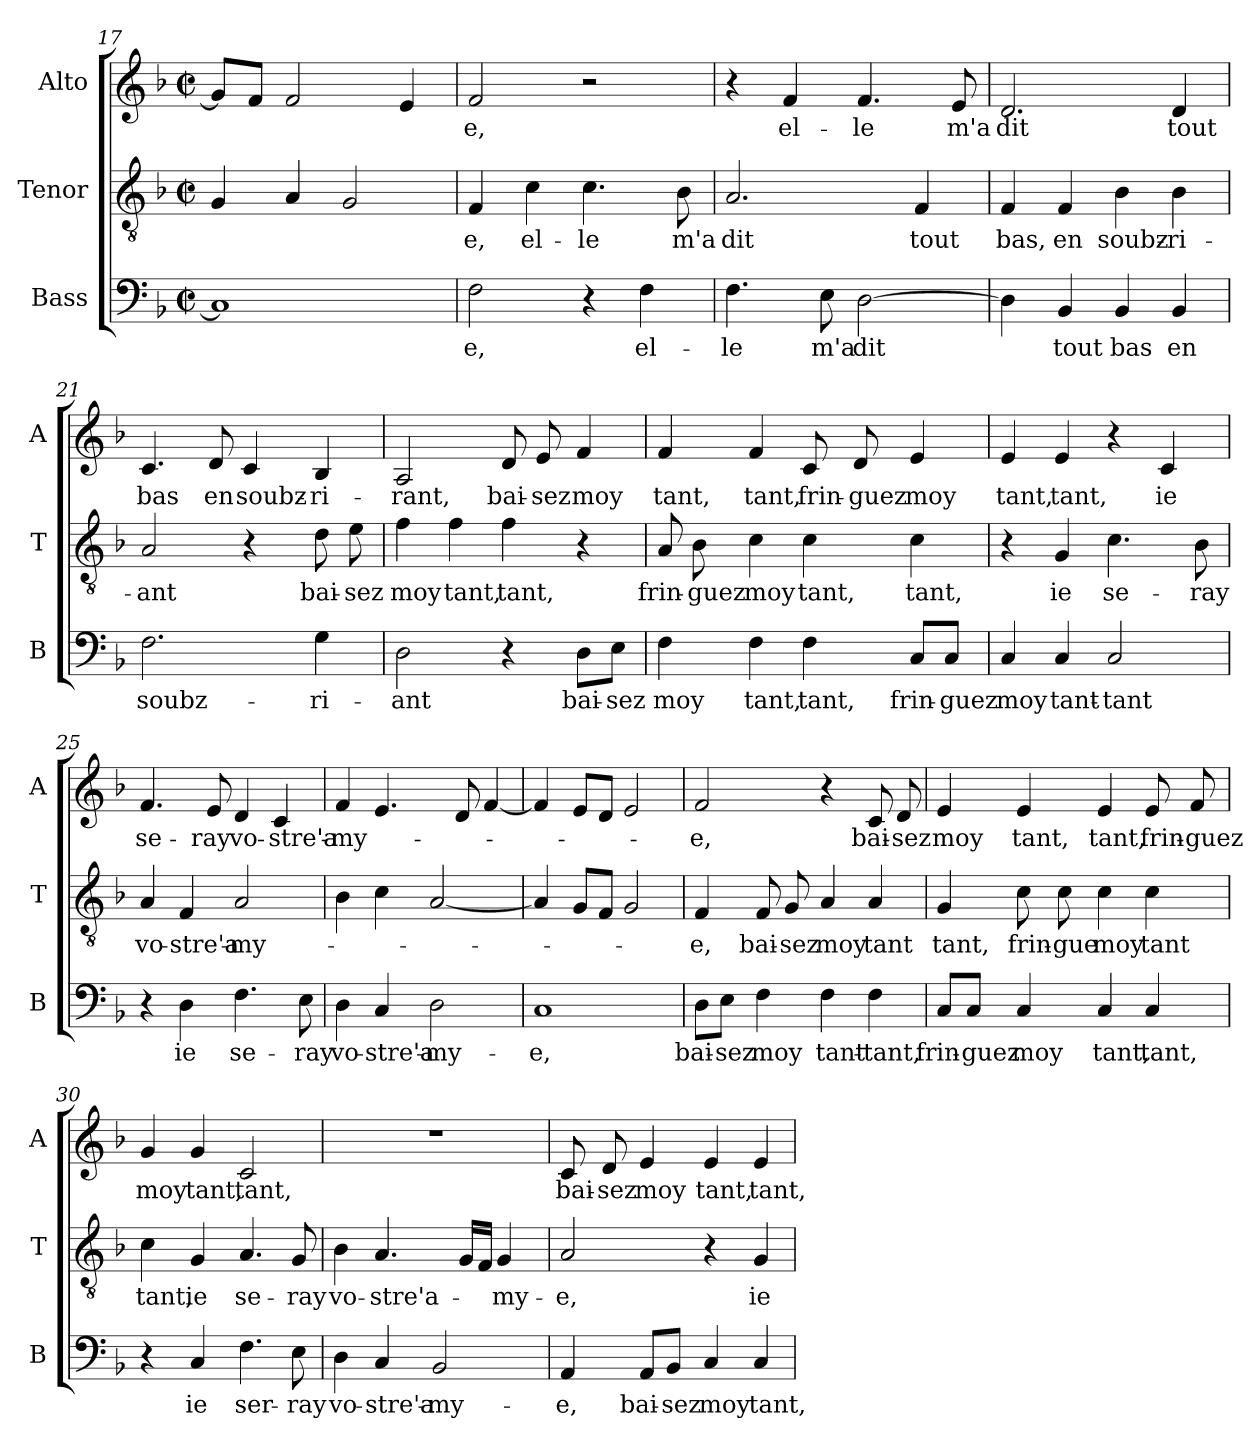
**kern	**text	**kern	**text	**kern	**text
*part3	*part3	*part2	*part2	*part1	*part1
*staff3	*staff3	*staff2	*staff2	*staff1	*staff1
*I"Bass	*	*I"Tenor	*	*I"Alto	*
*I'B	*	*I'T	*	*I'A	*
!!LO:PB:g=z
*clefF4	*	*clefGv2	*	*clefG2	*
*k[b-]	*	*k[b-]	*	*k[b-]	*
*F:	*	*F:	*	*F:	*
*M2/2	*	*M2/2	*	*M2/2	*
*met(c|)	*	*met(c|)	*	*met(c|)	*
=17	=17	=17	=17	=17	=17
1C]	.	4G/	.	8g/L]	.
.	.	.	.	8f/J	.
.	.	4A/	.	2f/	.
.	.	2G/	.	.	.
.	.	.	.	4e/	.
=18	=18	=18	=18	=18	=18
!	!LO:LY:b	!	!LO:LY:b	!	!LO:LY:b
2F\	-e,	4F/	-e,	2f/	-e,
!	!	!	!LO:LY:b	!	!
.	.	4c\	el-	.	.
!	!	!	!LO:LY:b	!	!
4r	.	4.c\	-le	2r	.
!	!LO:LY:b	!	!	!	!
4F\	el-	.	.	.	.
!	!	!	!LO:LY:b	!	!
.	.	8B-\	m'a	.	.
=19	=19	=19	=19	=19	=19
!	!LO:LY:b	!	!LO:LY:b	!	!
4.F\	-le	2.A/	dit	4r	.
!	!	!	!	!	!LO:LY:b
.	.	.	.	4f/	el-
!	!LO:LY:b	!	!	!	!
8E\	m'a	.	.	.	.
!	!LO:LY:b	!	!	!	!LO:LY:b
[2D\	dit	.	.	4.f/	-le
!	!	!	!LO:LY:b	!	!
.	.	4F/	tout	.	.
!	!	!	!	!	!LO:LY:b
.	.	.	.	8e/	m'a
=20	=20	=20	=20	=20	=20
!	!	!	!LO:LY:b	!	!LO:LY:b
4D\]	.	4F/	bas,	2.d/	dit
!	!LO:LY:b	!	!LO:LY:b	!	!
4BB-/	tout	4F/	en	.	.
!	!LO:LY:b	!	!LO:LY:b	!	!
4BB-/	bas	4B-\	soubz-	.	.
!	!LO:LY:b	!	!LO:LY:b	!	!LO:LY:b
4BB-/	en	4B-\	-ri-	4d/	tout
=21	=21	=21	=21	=21	=21
!	!LO:LY:b	!	!LO:LY:b	!	!LO:LY:b
2.F\	soubz-	2A/	-ant	4.c/	bas
!	!	!	!	!	!LO:LY:b
.	.	.	.	8d/	en
!	!	!	!	!	!LO:LY:b
.	.	4r	.	4c/	soubz-
!	!LO:LY:b	!	!LO:LY:b	!	!LO:LY:b
4G\	-ri-	8d\	bai-	4B-/	-ri-
!	!	!	!LO:LY:b	!	!
.	.	8e\	-sez	.	.
!!LO:LB:g=z
=22	=22	=22	=22	=22	=22
!	!LO:LY:b	!	!LO:LY:b	!	!LO:LY:b
2D\	-ant	4f\	moy	2A/	-rant,
!	!	!	!LO:LY:b	!	!
.	.	4f\	tant,	.	.
!	!	!	!LO:LY:b	!	!LO:LY:b
4r	.	4f\	tant,	8d/	bai-
!	!	!	!	!	!LO:LY:b
.	.	.	.	8e/	-sez
!	!LO:LY:b	!	!	!	!LO:LY:b
8D\L	bai-	4r	.	4f/	moy
!	!LO:LY:b	!	!	!	!
8E\J	-sez	.	.	.	.
=23	=23	=23	=23	=23	=23
!	!LO:LY:b	!	!LO:LY:b	!	!LO:LY:b
4F\	moy	8A/	frin-	4f/	tant,
!	!	!	!LO:LY:b	!	!
.	.	8B-\	-guez	.	.
!	!LO:LY:b	!	!LO:LY:b	!	!LO:LY:b
4F\	tant,	4c\	moy	4f/	tant,
!	!LO:LY:b	!	!LO:LY:b	!	!LO:LY:b
4F\	tant,	4c\	tant,	8c/	frin-
!	!	!	!	!	!LO:LY:b
.	.	.	.	8d/	-guez
!	!LO:LY:b	!	!LO:LY:b	!	!LO:LY:b
8C/L	frin-	4c\	tant,	4e/	moy
!	!LO:LY:b	!	!	!	!
8C/J	-guez	.	.	.	.
=24	=24	=24	=24	=24	=24
!	!LO:LY:b	!	!	!	!LO:LY:b
4C/	moy	4r	.	4e/	tant,
!	!LO:LY:b	!	!LO:LY:b	!	!LO:LY:b
4C/	tant-	4G/	ie	4e/	tant,
!	!LO:LY:b	!	!LO:LY:b	!	!
2C/	-tant	4.c\	se-	4r	.
!	!	!	!	!	!LO:LY:b
.	.	.	.	4c/	ie
!	!	!	!LO:LY:b	!	!
.	.	8B-\	-ray	.	.
=25	=25	=25	=25	=25	=25
!	!	!	!LO:LY:b	!	!LO:LY:b
4r	.	4A/	vo-	4.f/	se-
!	!LO:LY:b	!	!LO:LY:b	!	!
4D\	ie	4F/	-stre'a-	.	.
!	!	!	!	!	!LO:LY:b
.	.	.	.	8e/	-ray
!	!LO:LY:b	!	!LO:LY:b	!	!LO:LY:b
4.F\	se-	2A/	-my-	4d/	vo-
!	!	!	!	!	!LO:LY:b
.	.	.	.	4c/	-stre'a-
!	!LO:LY:b	!	!	!	!
8E\	-ray	.	.	.	.
!!LO:LB:g=z
=26	=26	=26	=26	=26	=26
!	!LO:LY:b	!	!	!	!LO:LY:b
4D\	vo-	4B-\	.	4f/	-my-
!	!LO:LY:b	!	!	!	!
4C/	-stre'a-	4c\	.	4.e/	.
!	!LO:LY:b	!	!	!	!
2D\	-my-	[2A/	.	.	.
.	.	.	.	8d/	.
.	.	.	.	[4f/	.
=27	=27	=27	=27	=27	=27
!	!LO:LY:b	!	!	!	!
1C	-e,	4A/]	.	4f/]	.
.	.	8G/L	.	8e/L	.
.	.	8F/J	.	8d/J	.
.	.	2G/	.	2e/	.
=28	=28	=28	=28	=28	=28
!	!LO:LY:b	!	!LO:LY:b	!	!LO:LY:b
8D\L	bai-	4F/	-e,	2f/	-e,
!	!LO:LY:b	!	!	!	!
8E\J	-sez	.	.	.	.
!	!LO:LY:b	!	!LO:LY:b	!	!
4F\	moy	8F/	bai-	.	.
!	!	!	!LO:LY:b	!	!
.	.	8G/	-sez	.	.
!	!LO:LY:b	!	!LO:LY:b	!	!
4F\	tant-	4A/	moy	4r	.
!	!LO:LY:b	!	!LO:LY:b	!	!LO:LY:b
4F\	-tant,	4A/	tant	8c/	bai-
!	!	!	!	!	!LO:LY:b
.	.	.	.	8d/	-sez
=29	=29	=29	=29	=29	=29
!	!LO:LY:b	!	!LO:LY:b	!	!LO:LY:b
8C/L	frin-	4G/	tant,	4e/	moy
!	!LO:LY:b	!	!	!	!
8C/J	-guez	.	.	.	.
!	!LO:LY:b	!	!LO:LY:b	!	!LO:LY:b
4C/	moy	8c\	frin-	4e/	tant,
!	!	!	!LO:LY:b	!	!
.	.	8c\	-gue	.	.
!	!LO:LY:b	!	!LO:LY:b	!	!LO:LY:b
4C/	tant,	4c\	moy	4e/	tant,
!	!LO:LY:b	!	!LO:LY:b	!	!LO:LY:b
4C/	tant,	4c\	tant	8e/	frin-
!	!	!	!	!	!LO:LY:b
.	.	.	.	8f/	-guez
!!LO:LB:g=z
=30	=30	=30	=30	=30	=30
!	!	!	!LO:LY:b	!	!LO:LY:b
4r	.	4c\	tant,	4g/	moy
!	!LO:LY:b	!	!LO:LY:b	!	!LO:LY:b
4C/	ie	4G/	ie	4g/	tant,
!	!LO:LY:b	!	!LO:LY:b	!	!LO:LY:b
4.F\	ser-	4.A/	se-	2c/	tant,
!	!LO:LY:b	!	!LO:LY:b	!	!
8E\	-ray	8G/	-ray	.	.
=31	=31	=31	=31	=31	=31
!	!LO:LY:b	!	!LO:LY:b	!	!
4D\	vo-	4B-\	vo-	1r	.
!	!LO:LY:b	!	!LO:LY:b	!	!
4C/	-stre'a-	4.A/	-stre'a-	.	.
!	!LO:LY:b	!	!	!	!
2BB-/	-my-	.	.	.	.
.	.	16G/LL	.	.	.
.	.	16F/JJ	.	.	.
!	!	!	!LO:LY:b	!	!
.	.	4G/	-my-	.	.
=32	=32	=32	=32	=32	=32
!	!LO:LY:b	!	!LO:LY:b	!	!LO:LY:b
4AA/	-e,	2A/	-e,	8c/	bai-
!	!	!	!	!	!LO:LY:b
.	.	.	.	8d/	-sez
!	!LO:LY:b	!	!	!	!LO:LY:b
8AA/L	bai-	.	.	4e/	moy
!	!LO:LY:b	!	!	!	!
8BB-/J	-sez	.	.	.	.
!	!LO:LY:b	!	!	!	!LO:LY:b
4C/	moy	4r	.	4e/	tant,
!	!LO:LY:b	!	!LO:LY:b	!	!LO:LY:b
4C/	tant,	4G/	ie	4e/	tant,
=	=	=	=	=	=
*-	*-	*-	*-	*-	*-
